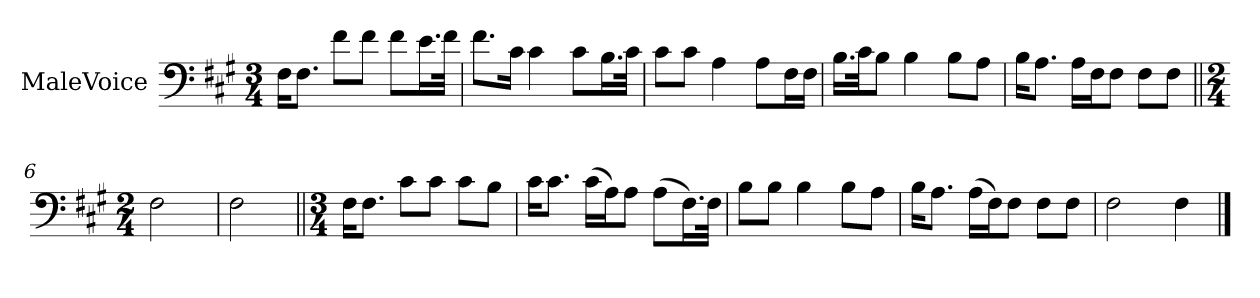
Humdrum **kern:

**kern
*part1
*staff1
*I"MaleVoice
*clefF4
*k[f#c#g#]
*M3/4
*MM76
=1
16F#\KL
8.F#\J
8f#\L
8f#\J
8f#\L
16.e\L
32f#\JJk
=2
8.f#\L
16c#\Jk
4c#
8c#\L
16.B\L
32c#\JJk
=3
8c#\L
8c#\J
4A
8A\L
16F#\L
16F#\JJ
=4
16.B\LL
32c#\Jk
8B\J
4B
8B\L
8A\J
=5
16B\KL
8.A\J
16A\LL
16F#\J
8F#\J
8F#\L
8F#\J
=6||
*M2/4
2F#
=7
2F#
=8||
*M3/4
16F#\KL
8.F#\J
8c#\L
8c#\J
8c#\L
8B\J
=9
16c#\KL
8.c#\J
(16c#\LL
16A\J)
8A\J
(8A\L
16.F#\L)
32F#\JJk
=10
8B\L
8B\J
4B
8B\L
8A\J
=11
16B\KL
8.A\J
(16A\LL
16F#\J)
8F#\J
8F#\L
8F#\J
=12
2F#
4F#
==
*-
